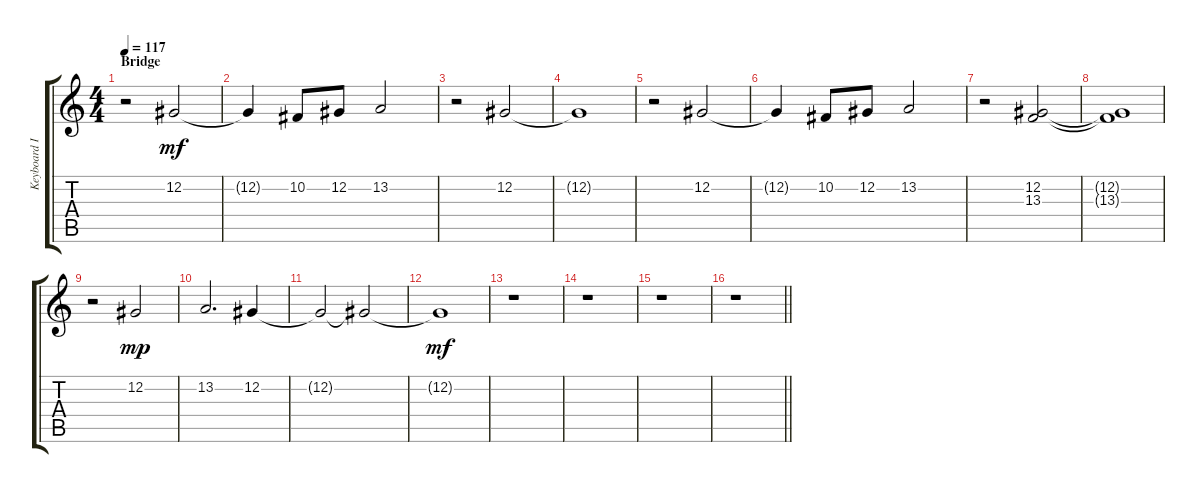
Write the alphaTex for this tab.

\track ("Keyboard II" "Keyboard I") {instrument trumpet}
\staff {score tabs}
\tuning (Db4 Ab3 E3 B2 Gb2 Db2) {hide}
\ts (4 4)
\section ("" "Bridge ")
\tempo 117
\clef g2
\ks c
r.2{dy mf instrument pad5bowed} 12.2.2 |
12.2{t}.4 10.2.8 12.2.8 13.2.2 |
r.2 12.2.2 |
12.2{t}.1 |
r.2 12.2.2 |
12.2{t}.4 10.2.8 12.2.8 13.2.2 |
r.2 (12.2 13.3).2 |
(12.2{t} 13.3{t}).1 |
r.2 12.2.2{dy mp} |
13.2.2{d} 12.2.4 |
12.2{t}.2 12.2{t}.2 |
12.2{t}.1{dy mf} |
r.1 |
r.1 |
r.1 |
\barLineRight lightlight
r.1
